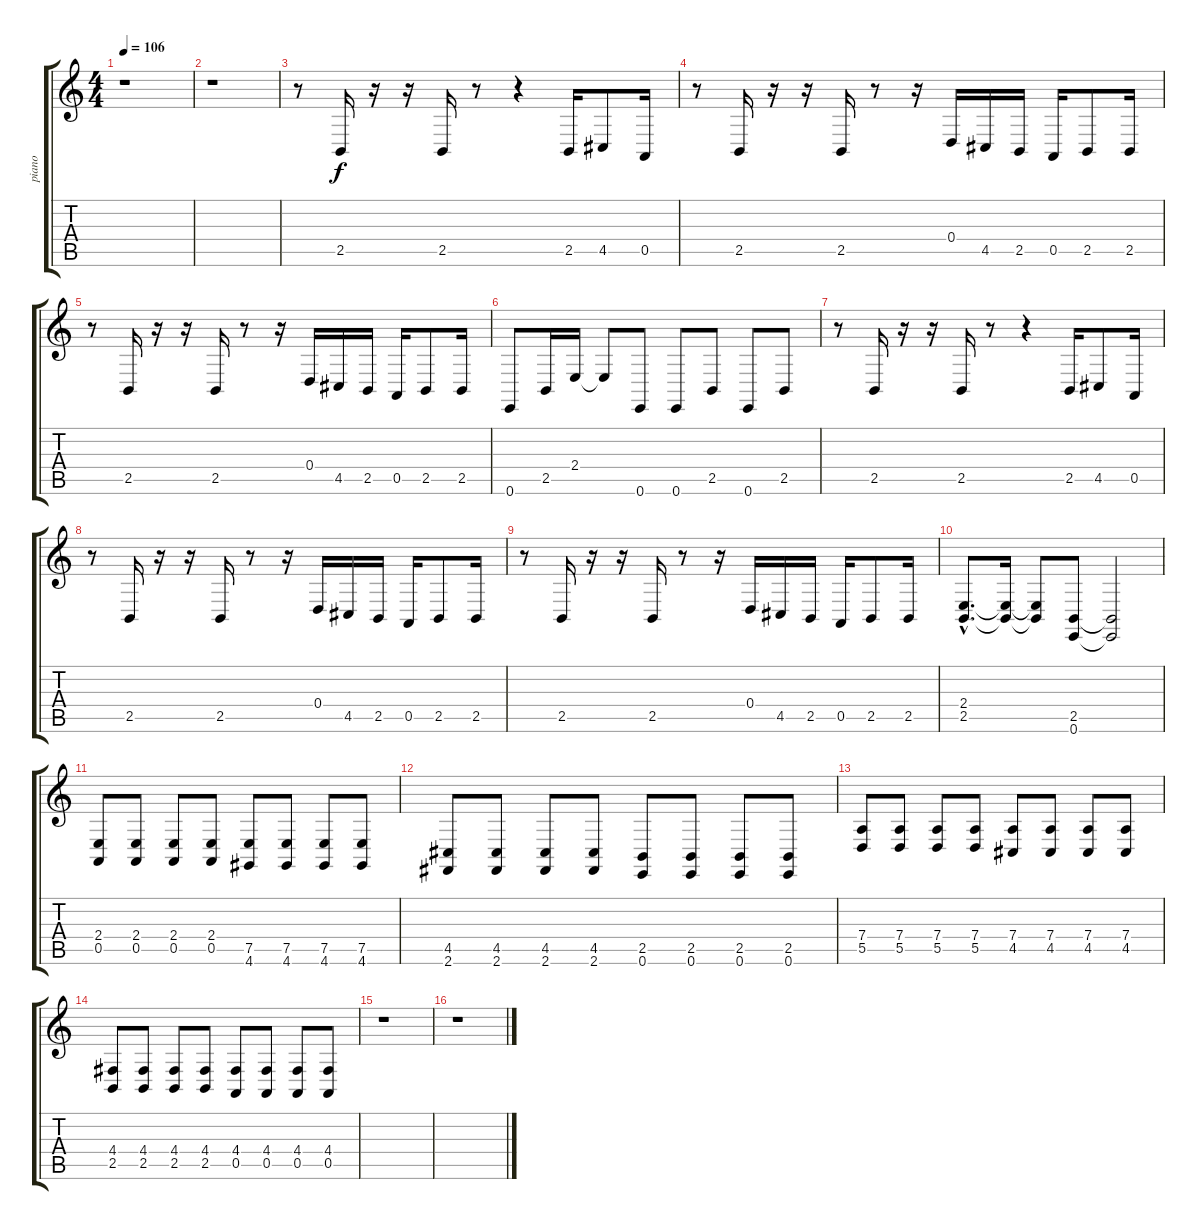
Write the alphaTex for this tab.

\track ("piano " "piano ") {instrument acousticgrandpiano}
\staff {score tabs}
\tuning (E4 B3 G3 D3 A2 E2) {hide}
\ts (4 4)
\tempo 106
\clef g2
\ks c
r.1{dy f} |
r.1 |
r.8 2.5.16 r.16 r.16 2.5.16 r.8 r.4 2.5.16 4.5.8 0.5.16 |
r.8 2.5.16 r.16 r.16 2.5.16 r.8 r.16 0.4.16 4.5.16 2.5.16 0.5.16 2.5.8 2.5.16 |
r.8 2.5.16 r.16 r.16 2.5.16 r.8 r.16 0.4.16 4.5.16 2.5.16 0.5.16 2.5.8 2.5.16 |
0.6.8 2.5.16 2.4.16 2.4{t}.8 0.6.8 0.6.8 2.5.8 0.6.8 2.5.8 |
r.8 2.5.16 r.16 r.16 2.5.16 r.8 r.4 2.5.16 4.5.8 0.5.16 |
r.8 2.5.16 r.16 r.16 2.5.16 r.8 r.16 0.4.16 4.5.16 2.5.16 0.5.16 2.5.8 2.5.16 |
r.8 2.5.16 r.16 r.16 2.5.16 r.8 r.16 0.4.16 4.5.16 2.5.16 0.5.16 2.5.8 2.5.16 |
(2.4{hac} 2.5{hac}).8{d} (2.4{t} 2.5{t}).16 (2.4{t} 2.5{t}).8 (2.5 0.6).8 (2.5{t} 0.6{t}).2 |
(2.4 0.5).8 (2.4 0.5).8 (2.4 0.5).8 (2.4 0.5).8 (7.5 4.6).8 (7.5 4.6).8 (7.5 4.6).8 (7.5 4.6).8 |
(4.5 2.6).8 (4.5 2.6).8 (4.5 2.6).8 (4.5 2.6).8 (2.5 0.6).8 (2.5 0.6).8 (2.5 0.6).8 (2.5 0.6).8 |
(7.4 5.5).8 (7.4 5.5).8 (7.4 5.5).8 (7.4 5.5).8 (7.4 4.5).8 (7.4 4.5).8 (7.4 4.5).8 (7.4 4.5).8 |
(4.4 2.5).8 (4.4 2.5).8 (4.4 2.5).8 (4.4 2.5).8 (4.4 0.5).8 (4.4 0.5).8 (4.4 0.5).8 (4.4 0.5).8 |
r.1 |
r.1
